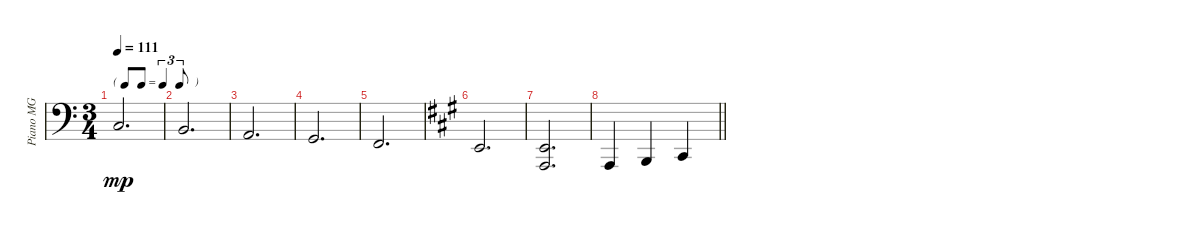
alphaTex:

\track ("Piano MG" "Piano MG") {instrument brightacousticpiano}
\staff {score}
\tuning (C3 G2 D2 A1 E1 B0) {hide}
\ts (3 4)
\tf triplet8th
\tempo 111
\clef f4
\ks c
0.1.2{d dy mp} |
4.2.2{d} |
2.2.2{d} |
0.2.2{d} |
3.3.2{d} |
\ks a
2.3.2{d} |
(2.3 0.4).2{d} |
\barLineRight lightlight
5.5.4 2.4.4 4.4.4
